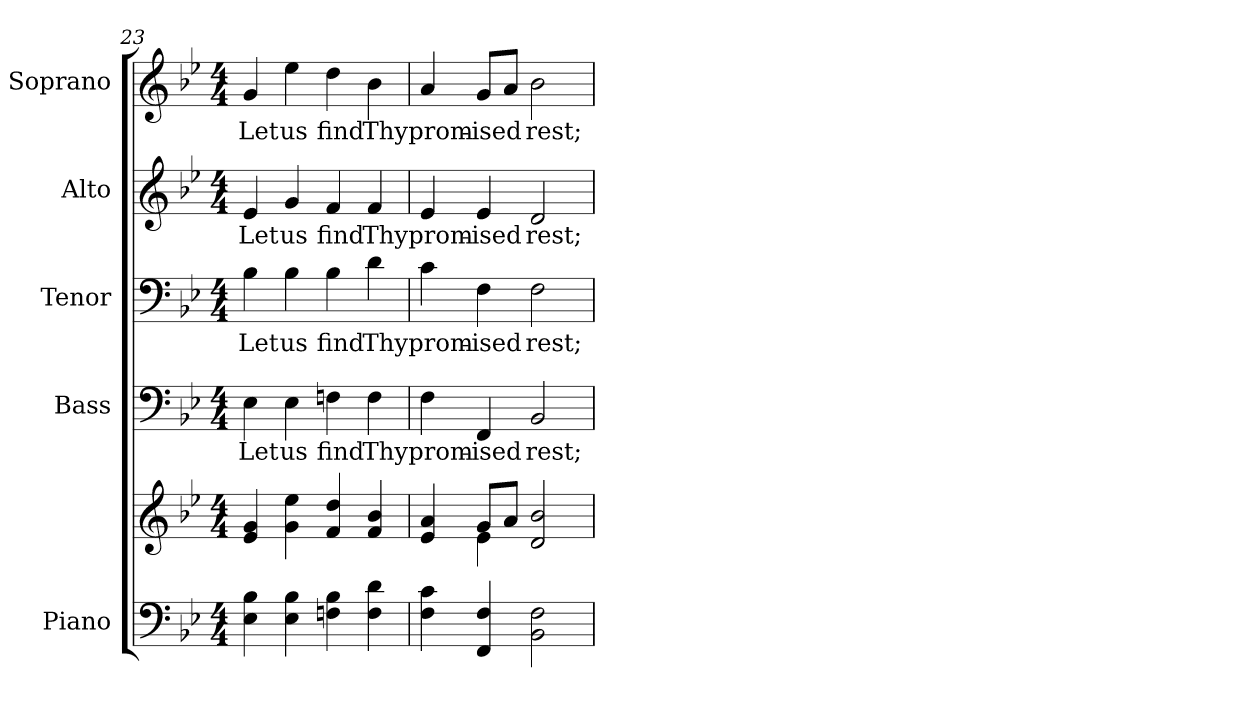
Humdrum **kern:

**kern	**kern	**kern	**text	**kern	**text	**kern	**text	**kern	**text
*part5	*part5	*part4	*part4	*part3	*part3	*part2	*part2	*part1	*part1
*staff6	*staff5	*staff4	*staff4	*staff3	*staff3	*staff2	*staff2	*staff1	*staff1
*I"Piano	*	*I"Bass	*	*I"Tenor	*	*I"Alto	*	*I"Soprano	*
*I'Pno.	*	*I'B.	*	*I'T.	*	*I'A.	*	*I'S.	*
!!LO:PB:g=z
*clefF4	*clefG2	*clefF4	*	*clefF4	*	*clefG2	*	*clefG2	*
*k[b-e-]	*k[b-e-]	*k[b-e-]	*	*k[b-e-]	*	*k[b-e-]	*	*k[b-e-]	*
*B-:	*B-:	*B-:	*	*B-:	*	*B-:	*	*B-:	*
*M4/4	*M4/4	*M4/4	*	*M4/4	*	*M4/4	*	*M4/4	*
=23	=23	=23	=23	=23	=23	=23	=23	=23	=23
!	!	!	!LO:LY:b:color=#000000	!	!	!	!	!	!
!	!	!	!	!	!LO:LY:b:color=#000000	!	!	!	!
!	!	!	!	!	!	!	!LO:LY:b:color=#000000	!	!
!	!	!	!	!	!	!	!	!	!LO:LY:b:color=#000000
4E-i\ 4B-i	4e-i/ 4gi	4E-i\	Let	4B-i\	Let	4e-i/	Let	4gi/	Let
!	!	!	!LO:LY:b:color=#000000	!	!	!	!	!	!
!	!	!	!	!	!LO:LY:b:color=#000000	!	!	!	!
!	!	!	!	!	!	!	!LO:LY:b:color=#000000	!	!
!	!	!	!	!	!	!	!	!	!LO:LY:b:color=#000000
4E-i\ 4B-i	4gi\ 4ee-i	4E-i\	us	4B-i\	us	4gi/	us	4ee-i\	us
!	!	!	!LO:LY:b:color=#000000	!	!	!	!	!	!
!	!	!	!	!	!LO:LY:b:color=#000000	!	!	!	!
!	!	!	!	!	!	!	!LO:LY:b:color=#000000	!	!
!	!	!	!	!	!	!	!	!	!LO:LY:b:color=#000000
4Fni\ 4B-i	4fi/ 4ddi	4Fni\	find	4B-i\	find	4fi/	find	4ddi\	find
!	!	!	!LO:LY:b:color=#000000	!	!	!	!	!	!
!	!	!	!	!	!LO:LY:b:color=#000000	!	!	!	!
!	!	!	!	!	!	!	!LO:LY:b:color=#000000	!	!
!	!	!	!	!	!	!	!	!	!LO:LY:b:color=#000000
4Fi\ 4di	4fi/ 4b-i	4Fi\	Thy	4di\	Thy	4fi/	Thy	4b-i\	Thy
=24	=24	=24	=24	=24	=24	=24	=24	=24	=24
*	*^	*	*	*	*	*	*	*	*
!	!	!	!	!LO:LY:b:color=#000000	!	!	!	!	!	!
!	!	!	!	!	!	!LO:LY:b:color=#000000	!	!	!	!
!	!	!	!	!	!	!	!	!LO:LY:b:color=#000000	!	!
!	!	!	!	!	!	!	!	!	!	!LO:LY:b:color=#000000
4Fi\ 4ci	4e-i/ 4ai	4ryy	4Fi\	prom-	4ci\	prom-	4e-i/	prom-	4ai/	prom-
!	!	!	!	!LO:LY:b:color=#000000	!	!	!	!	!	!
!	!	!	!	!	!	!LO:LY:b:color=#000000	!	!	!	!
!	!	!	!	!	!	!	!	!LO:LY:b:color=#000000	!	!
!	!	!	!	!	!	!	!	!	!	!LO:LY:b:color=#000000
4FFi/ 4Fi	8gi/L	4e-i\	4FFi/	-ised	4Fi\	-ised	4e-i/	-ised	8gi/L	-ised
.	8ai/J	.	.	.	.	.	.	.	8ai/J	.
!	!	!	!	!LO:LY:b:color=#000000	!	!	!	!	!	!
!	!	!	!	!	!	!LO:LY:b:color=#000000	!	!	!	!
!	!	!	!	!	!	!	!	!LO:LY:b:color=#000000	!	!
!	!	!	!	!	!	!	!	!	!	!LO:LY:b:color=#000000
2BB-i\ 2Fi	2di/ 2b-i	2ryy	2BB-i/	rest;	2Fi\	rest;	2di/	rest;	2b-i\	rest;
*	*v	*v	*	*	*	*	*	*	*	*
=	=	=	=	=	=	=	=	=	=
*-	*-	*-	*-	*-	*-	*-	*-	*-	*-
